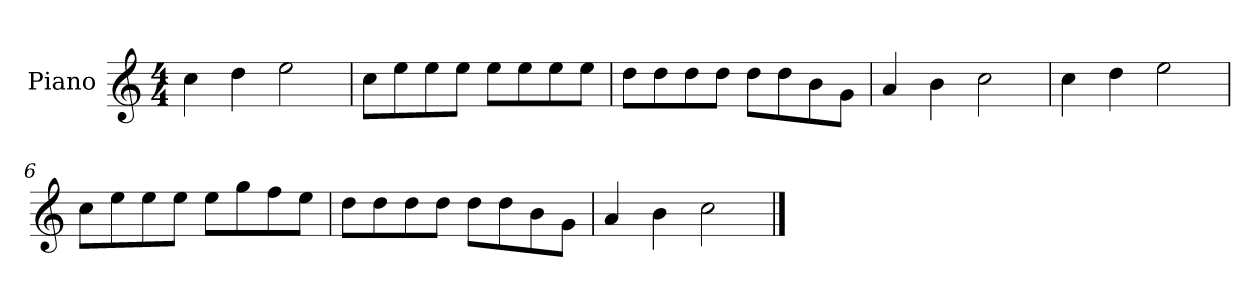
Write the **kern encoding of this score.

**kern
*part1
*staff1
*I"Piano
*I'P-no
*clefG2
*k[]
*M4/4
*MM90
=1
4cc\
4dd\
2ee\
=2
8cc\L
8ee\
8ee\
8ee\J
8ee\L
8ee\
8ee\
8ee\J
=3
8dd\L
8dd\
8dd\
8dd\J
8dd\L
8dd\
8b\
8g\J
=4
4a/
4b\
2cc\
=5
4cc\
4dd\
2ee\
=6
8cc\L
8ee\
8ee\
8ee\J
8ee\L
8gg\
8ff\
8ee\J
!!LO:LB:g=z
=7
8dd\L
8dd\
8dd\
8dd\J
8dd\L
8dd\
8b\
8g\J
=8
4a/
4b\
2cc\
==
*-
